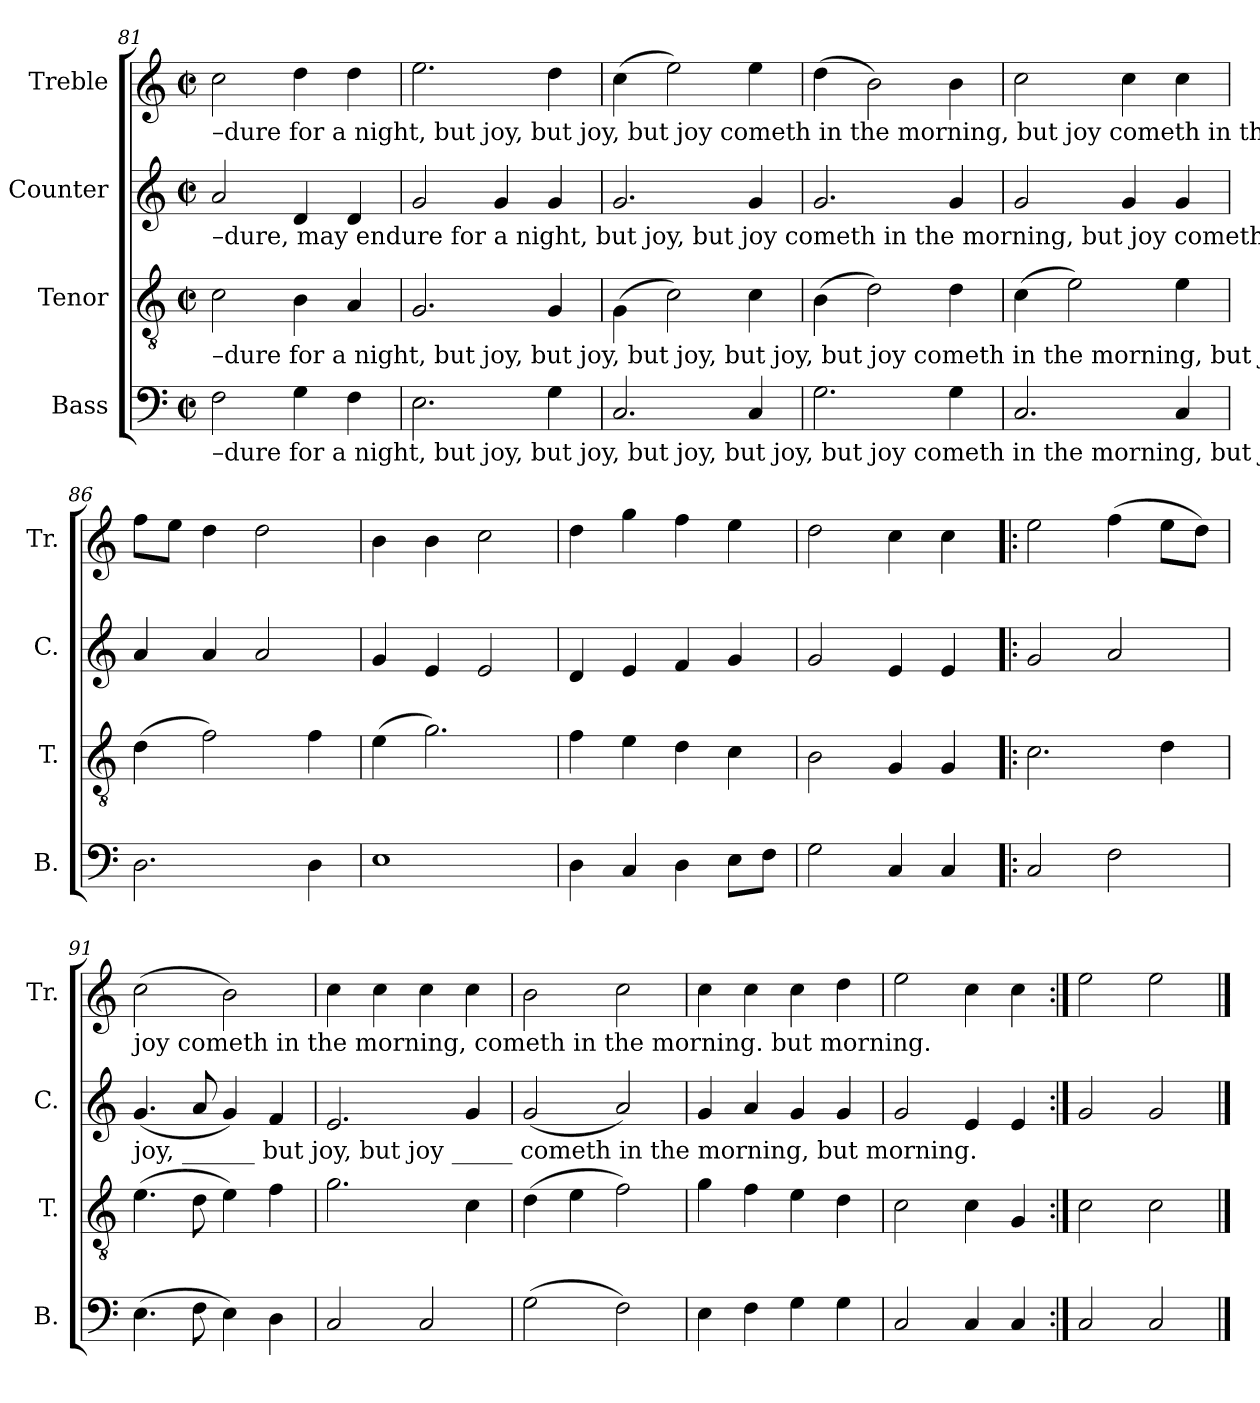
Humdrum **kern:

**kern	**kern	**kern	**kern
*part4	*part3	*part2	*part1
*staff4	*staff3	*staff2	*staff1
*I"Bass	*I"Tenor	*I"Counter	*I"Treble
*I'B.	*I'T.	*I'C.	*I'Tr.
!!LO:LB:g=z
*clefF4	*clefGv2	*clefG2	*clefG2
*k[]	*k[]	*k[]	*k[]
*M2/2	*M2/2	*M2/2	*M2/2
*met(c|)	*met(c|)	*met(c|)	*met(c|)
=81	=81	=81	=81
!	!	!	!LO:TX:b:t=–dure for a night,  but   joy,      but   joy,       but  joy  cometh  in  the morning, but joy  cometh in the morning, but   joy,   but ___
!	!	!LO:TX:b:t=–dure, may endure  for a night, but  joy,      but  joy   cometh in the morning, but joy  cometh in the morning, but   joy,   but	!
!	!LO:TX:b:t=–dure for a night,     but  joy,       but  joy,       but  joy,         but  joy,             but   joy                cometh in the morning, but    joy,      but	!	!
!LO:TX:b:t=–dure for a night,     but  joy,       but  joy,       but  joy,         but  joy,             but   joy                cometh in the morning, but    joy,   but	!	!	!
2F\	2c\	2a/	2cc\
4G\	4B\	4d/	4dd\
4F\	4A/	4d/	4dd\
=82	=82	=82	=82
2.E\	2.G/	2g/	2.ee\
.	.	4g/	.
4G\	4G/	4g/	4dd\
=83	=83	=83	=83
2.C/	(4G\	2.g/	(4cc\
.	2c\)	.	2ee\)
4C/	4c\	4g/	4ee\
=84	=84	=84	=84
2.G\	(4B\	2.g/	(4dd\
.	2d\)	.	2b\)
4G\	4d\	4g/	4b\
=85	=85	=85	=85
2.C/	(4c\	2g/	2cc\
.	2e\)	.	.
.	.	4g/	4cc\
4C/	4e\	4g/	4cc\
=86	=86	=86	=86
2.D\	(4d\	4a/	8ff\L
.	.	.	8ee\J
.	2f\)	4a/	4dd\
.	.	2a/	2dd\
4D\	4f\	.	.
=87	=87	=87	=87
1E	(4e\	4g/	4b\
.	2.g\)	4e/	4b\
.	.	2e/	2cc\
=88	=88	=88	=88
4D\	4f\	4d/	4dd\
4C/	4e\	4e/	4gg\
4D\	4d\	4f/	4ff\
8E\L	4c\	4g/	4ee\
8F\J	.	.	.
=89	=89	=89	=89
2G\	2B\	2g/	2dd\
4C/	4G/	4e/	4cc\
4C/	4G/	4e/	4cc\
=90!|:	=90!|:	=90!|:	=90!|:
2C/	2.c\	2g/	2ee\
2F\	.	2a/	(4ff\
.	4d\	.	8ee\L
.	.	.	8dd\J)
!!LO:LB:g=z
=91	=91	=91	=91
!	!	!	!LO:TX:b:t=joy                        cometh in the morning, cometh in the morning.  but   morning.
!	!	!LO:TX:b:t=joy, ______  but   joy,            but    joy _____ cometh in the morning,  but    morning.	!
(4.E\	(4.e\	(4.g/	(2cc\
8F\	8d\	8a/	.
4E\)	4e\)	4g/)	2b\)
4D\	4f\	4f/	.
=92	=92	=92	=92
2C/	2.g\	2.e/	4cc\
.	.	.	4cc\
2C/	.	.	4cc\
.	4c\	4g/	4cc\
=93	=93	=93	=93
(2G\	(4d\	(2g/	2b\
.	4e\	.	.
2F\)	2f\)	2a/)	2cc\
=94	=94	=94	=94
4E\	4g\	4g/	4cc\
4F\	4f\	4a/	4cc\
4G\	4e\	4g/	4cc\
4G\	4d\	4g/	4dd\
=95	=95	=95	=95
2C/	2c\	2g/	2ee\
4C/	4c\	4e/	4cc\
4C/	4G/	4e/	4cc\
=96:|!	=96:|!	=96:|!	=96:|!
2C/	2c\	2g/	2ee\
2C/	2c\	2g/	2ee\
==	==	==	==
*-	*-	*-	*-
